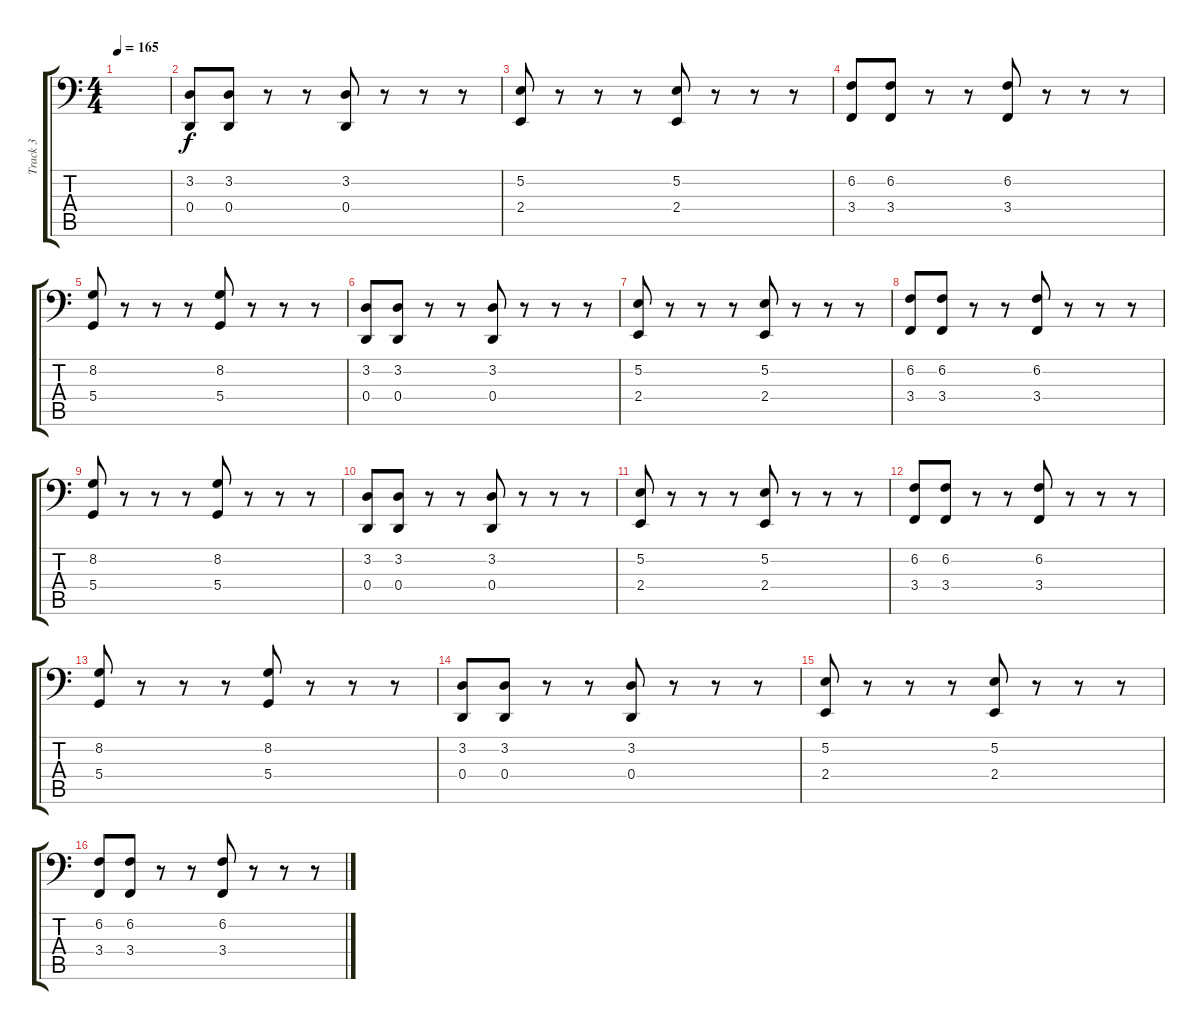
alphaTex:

\track ("Track 3" "Track 3") {instrument orchestrahit}
\staff {score tabs}
\tuning (E3 B2 G2 D2 A1 E1) {hide}
\ts (4 4)
\tempo 165
\clef f4
\ks c
|
(3.2 0.4).8 (3.2 0.4).8 r.8 r.8 (3.2 0.4).8 r.8 r.8 r.8 |
(5.2 2.4).8 r.8 r.8 r.8 (5.2 2.4).8 r.8 r.8 r.8 |
(6.2 3.4).8 (6.2 3.4).8 r.8 r.8 (6.2 3.4).8 r.8 r.8 r.8 |
(8.2 5.4).8 r.8 r.8 r.8 (8.2 5.4).8 r.8 r.8 r.8 |
(3.2 0.4).8 (3.2 0.4).8 r.8 r.8 (3.2 0.4).8 r.8 r.8 r.8 |
(5.2 2.4).8 r.8 r.8 r.8 (5.2 2.4).8 r.8 r.8 r.8 |
(6.2 3.4).8 (6.2 3.4).8 r.8 r.8 (6.2 3.4).8 r.8 r.8 r.8 |
(8.2 5.4).8 r.8 r.8 r.8 (8.2 5.4).8 r.8 r.8 r.8 |
(3.2 0.4).8 (3.2 0.4).8 r.8 r.8 (3.2 0.4).8 r.8 r.8 r.8 |
(5.2 2.4).8 r.8 r.8 r.8 (5.2 2.4).8 r.8 r.8 r.8 |
(6.2 3.4).8 (6.2 3.4).8 r.8 r.8 (6.2 3.4).8 r.8 r.8 r.8 |
(8.2 5.4).8 r.8 r.8 r.8 (8.2 5.4).8 r.8 r.8 r.8 |
(3.2 0.4).8 (3.2 0.4).8 r.8 r.8 (3.2 0.4).8 r.8 r.8 r.8 |
(5.2 2.4).8 r.8 r.8 r.8 (5.2 2.4).8 r.8 r.8 r.8 |
(6.2 3.4).8 (6.2 3.4).8 r.8 r.8 (6.2 3.4).8 r.8 r.8 r.8
